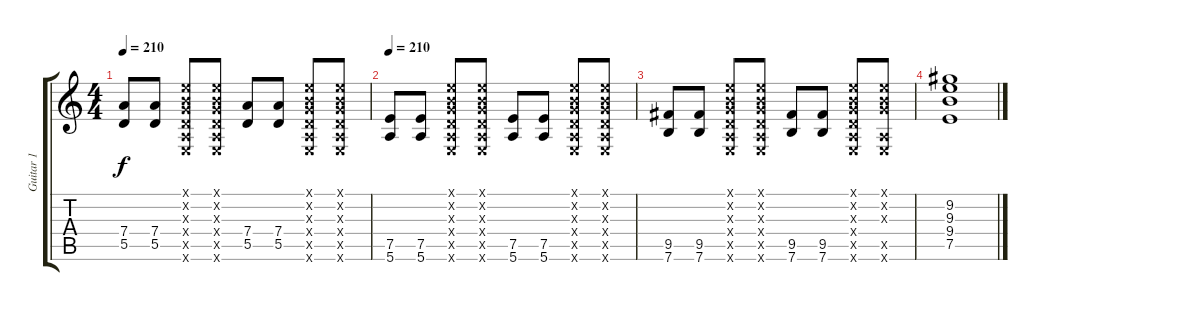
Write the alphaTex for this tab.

\track ("Guitar 1" "Guitar 1") {instrument distortionguitar}
\staff {score tabs}
\tuning (E4 B3 G3 D3 A2 E2) {hide}
\ts (4 4)
\tempo 210
\clef g2
\ks c
(7.4 5.5).8{dy f} (7.4 5.5).8 (0.1{x} 0.2{x} 0.3{x} 0.4{x} 0.5{x} 0.6{x}).8 (0.1{x} 0.2{x} 0.3{x} 0.4{x} 0.5{x} 0.6{x}).8 (7.4 5.5).8 (7.4 5.5).8 (0.1{x} 0.2{x} 0.3{x} 0.4{x} 0.5{x} 0.6{x}).8 (0.1{x} 0.2{x} 0.3{x} 0.4{x} 0.5{x} 0.6{x}).8 |
\tempo 210
(7.5 5.6).8 (7.5 5.6).8 (0.1{x} 0.2{x} 0.3{x} 0.4{x} 0.5{x} 0.6{x}).8 (0.1{x} 0.2{x} 0.3{x} 0.4{x} 0.5{x} 0.6{x}).8 (7.5 5.6).8 (7.5 5.6).8 (0.1{x} 0.2{x} 0.3{x} 0.4{x} 0.5{x} 0.6{x}).8 (0.1{x} 0.2{x} 0.3{x} 0.4{x} 0.5{x} 0.6{x}).8 |
(9.5 7.6).8 (9.5 7.6).8 (0.1{x} 0.2{x} 0.3{x} 0.4{x} 0.5{x} 0.6{x}).8 (0.1{x} 0.2{x} 0.3{x} 0.4{x} 0.5{x} 0.6{x}).8 (9.5 7.6).8 (9.5 7.6).8 (0.1{x} 0.2{x} 0.3{x} 0.4{x} 0.5{x} 0.6{x}).8 (0.1{x} 0.2{x} 0.3{x} 0.5{x} 0.6{x}).8 |
(9.2 9.3 9.4 7.5).1
